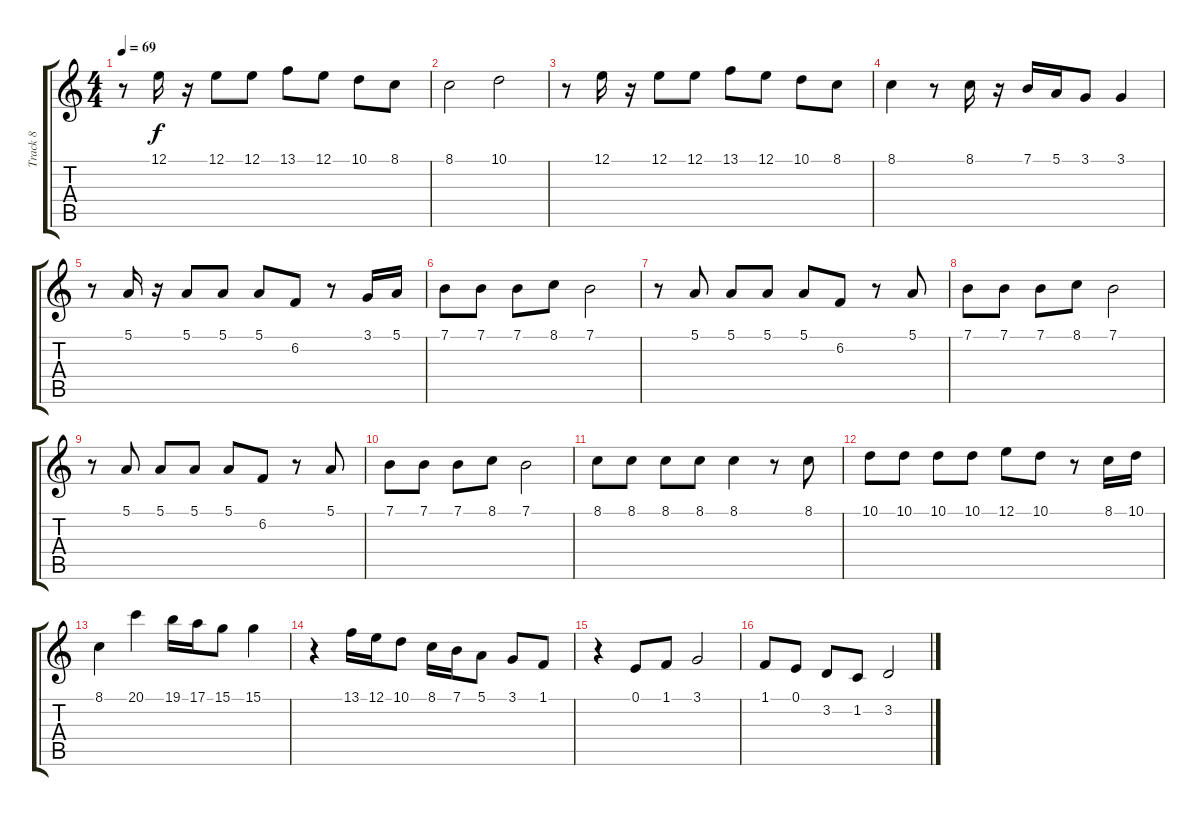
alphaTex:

\track ("Track 8" "Track 8") {instrument acousticgrandpiano}
\staff {score tabs}
\tuning (E4 B3 G3 D3 A2 E2) {hide}
\ts (4 4)
\tempo 69
\clef g2
\ks c
r.8{dy f} 12.1.16 r.16 12.1.8 12.1.8 13.1.8 12.1.8 10.1.8 8.1.8 |
8.1.2 10.1.2 |
r.8 12.1.16 r.16 12.1.8 12.1.8 13.1.8 12.1.8 10.1.8 8.1.8 |
8.1.4 r.8 8.1.16 r.16 7.1.16 5.1.16 3.1.8 3.1.4 |
r.8 5.1.16 r.16 5.1.8 5.1.8 5.1.8 6.2.8 r.8 3.1.16 5.1.16 |
7.1.8 7.1.8 7.1.8 8.1.8 7.1.2 |
r.8 5.1.8 5.1.8 5.1.8 5.1.8 6.2.8 r.8 5.1.8 |
7.1.8 7.1.8 7.1.8 8.1.8 7.1.2 |
r.8 5.1.8 5.1.8 5.1.8 5.1.8 6.2.8 r.8 5.1.8 |
7.1.8 7.1.8 7.1.8 8.1.8 7.1.2 |
8.1.8 8.1.8 8.1.8 8.1.8 8.1.4 r.8 8.1.8 |
10.1.8 10.1.8 10.1.8 10.1.8 12.1.8 10.1.8 r.8 8.1.16 10.1.16 |
8.1.4 20.1.4{instrument acousticgrandpiano} 19.1.16 17.1.16 15.1.8 15.1.4 |
r.4 13.1.16 12.1.16 10.1.8 8.1.16 7.1.16 5.1.8 3.1.8 1.1.8 |
r.4 0.1.8{instrument electricguitarclean} 1.1.8 3.1.2 |
1.1.8 0.1.8 3.2.8 1.2.8 3.2.2
